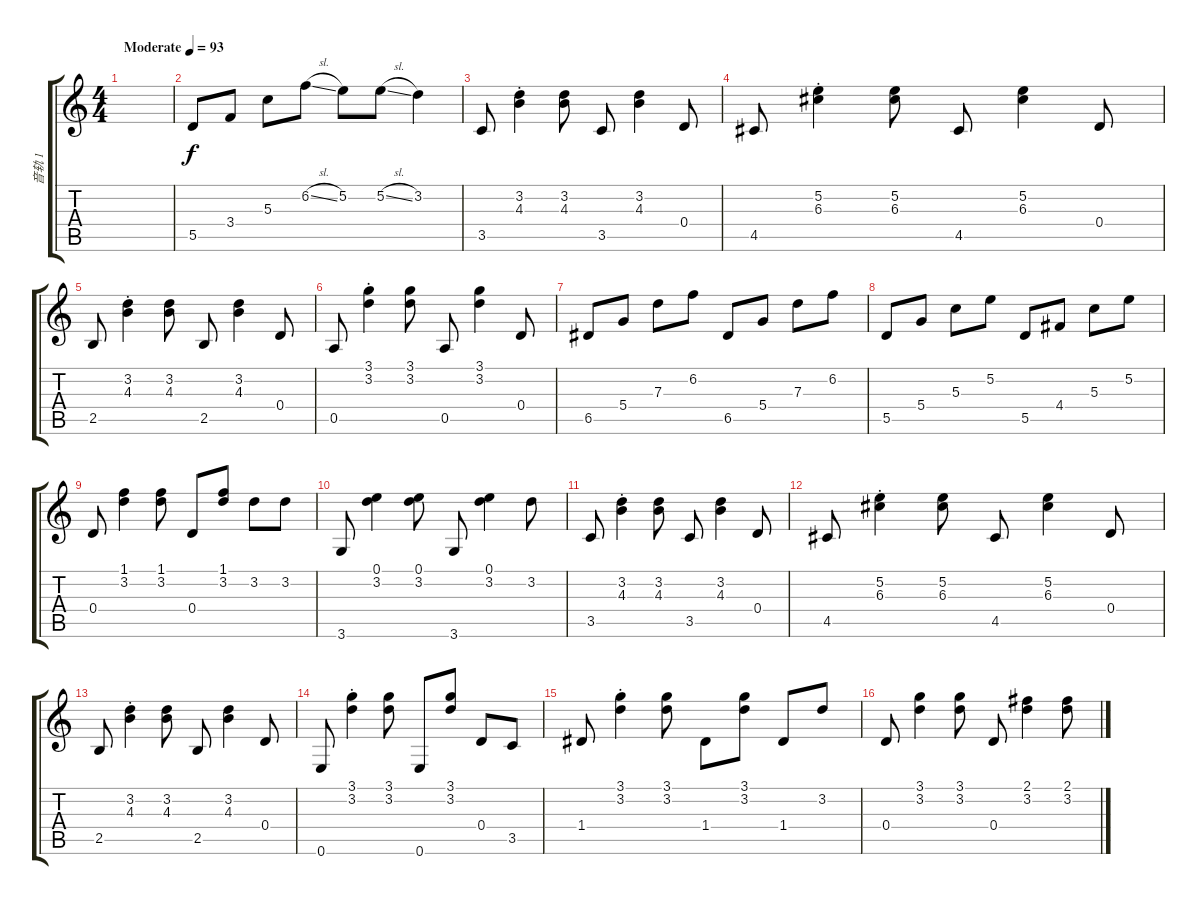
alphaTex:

\track ("音轨 1" "音轨 1") {instrument acousticguitarnylon}
\staff {score tabs}
\tuning (E4 B3 G3 D3 A2 E2) {hide}
\ts (4 4)
\tempo (93 "Moderate")
\clef g2
\ks c
|
5.5.8 3.4.8 5.3.8 6.2{sl}.8 5.2.8 5.2{sl}.8 3.2.4 |
3.5.8 (3.2{st} 4.3{st}).4{txt ""} (3.2 4.3).8 3.5.8 (3.2 4.3).4 0.4.8 |
4.5.8 (5.2{st} 6.3{st}).4 (5.2 6.3).8 4.5.8 (5.2 6.3).4 0.4.8 |
2.5.8 (3.2{st} 4.3).4 (3.2 4.3).8 2.5.8 (3.2 4.3).4 0.4.8 |
0.5.8 (3.1{st} 3.2{st}).4 (3.1 3.2).8 0.5.8 (3.1 3.2).4 0.4.8 |
6.5.8 5.4.8 7.3.8 6.2.8 6.5.8 5.4.8 7.3.8 6.2.8 |
5.5.8 5.4.8 5.3.8 5.2.8 5.5.8 4.4.8 5.3.8 5.2.8 |
0.4.8 (1.1 3.2).4 (1.1 3.2).8 0.4.8 (1.1 3.2).8 3.2.8 3.2.8 |
3.6.8 (0.1 3.2).4 (0.1 3.2).8 3.6.8 (0.1 3.2).4 3.2.8 |
3.5.8 (3.2{st} 4.3{st}).4 (3.2 4.3).8 3.5.8 (3.2 4.3).4 0.4.8 |
4.5.8 (5.2{st} 6.3{st}).4 (5.2 6.3).8 4.5.8 (5.2 6.3).4 0.4.8 |
2.5.8 (3.2{st} 4.3).4 (3.2 4.3).8 2.5.8 (3.2 4.3).4 0.4.8 |
0.6.8 (3.1{st} 3.2{st}).4 (3.1 3.2).8 0.6.8 (3.1 3.2).8 0.4.8 3.5.8 |
1.4.8 (3.1{st} 3.2{st}).4 (3.1 3.2).8 1.4.8 (3.1 3.2).8 1.4.8 3.2.8 |
0.4.8 (3.1 3.2).4 (3.1 3.2).8 0.4.8 (2.1 3.2).4 (2.1 3.2).8
